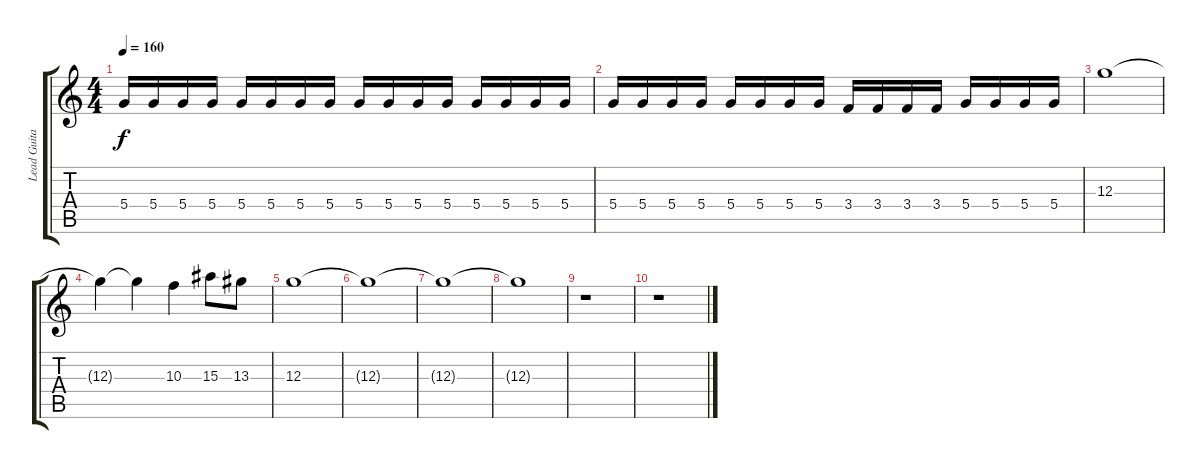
\track ("Lead Guitar" "Lead Guita") {instrument distortionguitar}
\staff {score tabs}
\tuning (E4 B3 G3 D3 A2 E2) {hide}
\ts (4 4)
\tempo 160
\clef g2
\ks c
5.4.16{dy f} 5.4.16 5.4.16 5.4.16 5.4.16 5.4.16 5.4.16 5.4.16 5.4.16 5.4.16 5.4.16 5.4.16 5.4.16 5.4.16 5.4.16 5.4.16 |
5.4.16 5.4.16 5.4.16 5.4.16 5.4.16 5.4.16 5.4.16 5.4.16 3.4.16 3.4.16 3.4.16 3.4.16 5.4.16 5.4.16 5.4.16 5.4.16 |
12.3.1 |
12.3{t}.4 12.3{t}.4 10.3.4 15.3.8 13.3.8 |
12.3.1 |
12.3{t}.1 |
12.3{t}.1 |
12.3{t}.1 |
r.1 |
r.1
